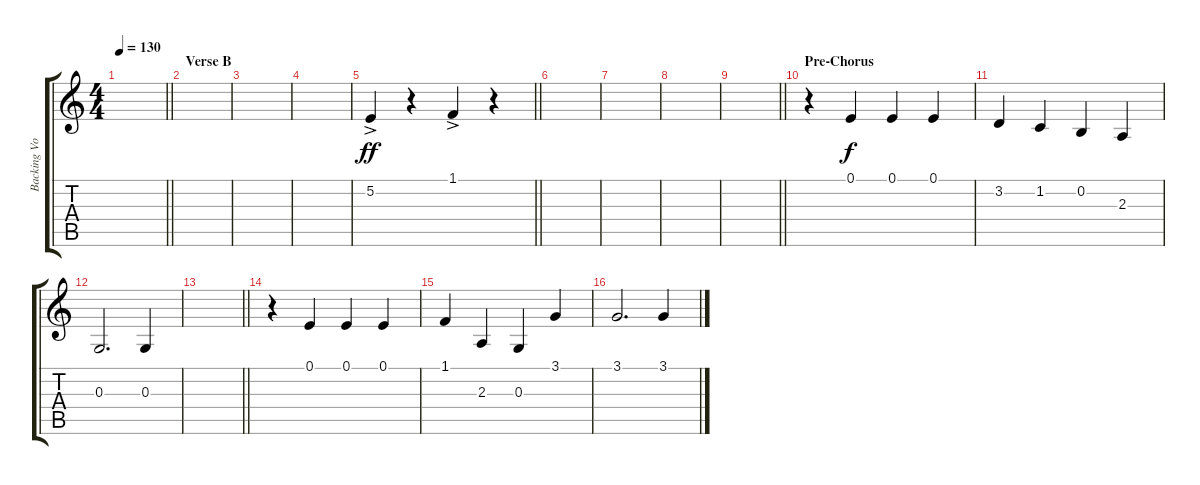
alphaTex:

\track ("Backing Vocals" "Backing Vo") {instrument lead6voice}
\staff {score tabs}
\tuning (E4 B3 G3 D3 A2 E2) {hide}
\ts (4 4)
\tempo 130
\clef g2
\barLineRight lightlight
\ks c
|
\section ("" "Verse B")
|
|
|
\barLineRight lightlight
5.2{ac}.4{dy ff volume 16 balance 16} r.4 1.1{ac}.4{balance 0} r.4 |
|
|
|
\barLineRight lightlight
|
\section ("" "Pre-Chorus")
r.4 0.1.4{dy f} 0.1.4 0.1.4 |
3.2.4 1.2.4 0.2.4 2.3.4 |
0.3.2{d} 0.3.4 |
\barLineRight lightlight
|
r.4 0.1.4 0.1.4 0.1.4 |
1.1.4 2.3.4 0.3.4 3.1.4 |
3.1.2{d} 3.1.4
